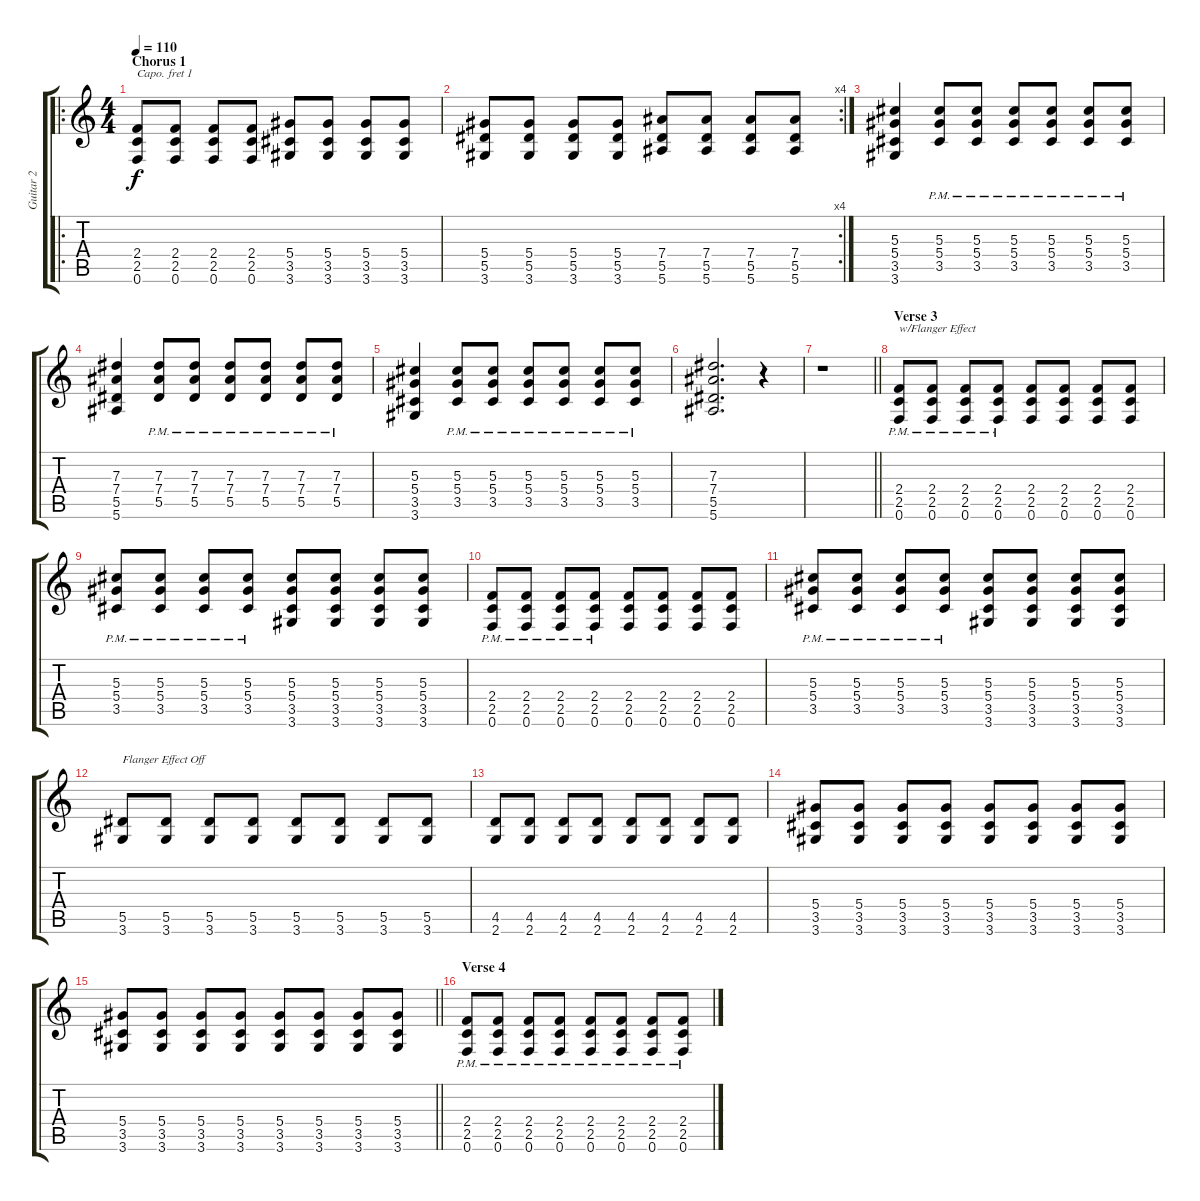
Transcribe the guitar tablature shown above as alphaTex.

\track ("Guitar 2" "Guitar 2") {instrument distortionguitar}
\staff {score tabs}
\capo 1
\tuning (E4 B3 G3 D3 A2 E2) {hide}
\ro
\ts (4 4)
\section ("" "Chorus 1")
\tempo 110
\clef g2
\ks c
(2.4 2.5 0.6).8{dy f balance 4} (2.4 2.5 0.6).8 (2.4 2.5 0.6).8 (2.4 2.5 0.6).8 (5.4 3.5 3.6).8 (5.4 3.5 3.6).8 (5.4 3.5 3.6).8 (5.4 3.5 3.6).8 |
\rc 4
(5.4 5.5 3.6).8 (5.4 5.5 3.6).8 (5.4 5.5 3.6).8 (5.4 5.5 3.6).8 (7.4 5.5 5.6).8 (7.4 5.5 5.6).8 (7.4 5.5 5.6).8 (7.4 5.5 5.6).8 |
(5.3 5.4 3.5 3.6).4{balance 8} (5.3{pm} 5.4{pm} 3.5{pm}).8 (5.3{pm} 5.4{pm} 3.5{pm}).8 (5.3{pm} 5.4{pm} 3.5{pm}).8 (5.3{pm} 5.4{pm} 3.5{pm}).8 (5.3{pm} 5.4{pm} 3.5{pm}).8 (5.3{pm} 5.4{pm} 3.5{pm}).8 |
(7.3 7.4 5.5 5.6).4 (7.3{pm} 7.4{pm} 5.5{pm}).8 (7.3{pm} 7.4{pm} 5.5{pm}).8 (7.3{pm} 7.4{pm} 5.5{pm}).8 (7.3{pm} 7.4{pm} 5.5{pm}).8 (7.3{pm} 7.4{pm} 5.5{pm}).8 (7.3{pm} 7.4{pm} 5.5{pm}).8 |
(5.3 5.4 3.5 3.6).4 (5.3{pm} 5.4{pm} 3.5{pm}).8 (5.3{pm} 5.4{pm} 3.5{pm}).8 (5.3{pm} 5.4{pm} 3.5{pm}).8 (5.3{pm} 5.4{pm} 3.5{pm}).8 (5.3{pm} 5.4{pm} 3.5{pm}).8 (5.3{pm} 5.4{pm} 3.5{pm}).8 |
(7.3 7.4 5.5 5.6).2{d volume 4} r.4 |
\barLineRight lightlight
r.1{volume 14} |
\section ("" "Verse 3")
(2.4{pm} 2.5{pm} 0.6{pm}).8{txt "w/Flanger Effect"} (2.4{pm} 2.5{pm} 0.6{pm}).8 (2.4{pm} 2.5{pm} 0.6{pm}).8 (2.4{pm} 2.5{pm} 0.6{pm}).8 (2.4 2.5 0.6).8 (2.4 2.5 0.6).8 (2.4 2.5 0.6).8 (2.4 2.5 0.6).8 |
(5.3{pm} 5.4{pm} 3.5{pm}).8 (5.3{pm} 5.4{pm} 3.5{pm}).8 (5.3{pm} 5.4{pm} 3.5{pm}).8 (5.3{pm} 5.4{pm} 3.5{pm}).8 (5.3 5.4 3.5 3.6).8 (5.3 5.4 3.5 3.6).8 (5.3 5.4 3.5 3.6).8 (5.3 5.4 3.5 3.6).8 |
(2.4{pm} 2.5{pm} 0.6{pm}).8 (2.4{pm} 2.5{pm} 0.6{pm}).8 (2.4{pm} 2.5{pm} 0.6{pm}).8 (2.4{pm} 2.5{pm} 0.6{pm}).8 (2.4 2.5 0.6).8 (2.4 2.5 0.6).8 (2.4 2.5 0.6).8 (2.4 2.5 0.6).8 |
(5.3{pm} 5.4{pm} 3.5{pm}).8 (5.3{pm} 5.4{pm} 3.5{pm}).8 (5.3{pm} 5.4{pm} 3.5{pm}).8 (5.3{pm} 5.4{pm} 3.5{pm}).8 (5.3 5.4 3.5 3.6).8 (5.3 5.4 3.5 3.6).8 (5.3 5.4 3.5 3.6).8 (5.3 5.4 3.5 3.6).8 |
(5.5 3.6).8{txt "Flanger Effect Off"} (5.5 3.6).8 (5.5 3.6).8 (5.5 3.6).8 (5.5 3.6).8 (5.5 3.6).8 (5.5 3.6).8 (5.5 3.6).8 |
(4.5 2.6).8 (4.5 2.6).8 (4.5 2.6).8 (4.5 2.6).8 (4.5 2.6).8 (4.5 2.6).8 (4.5 2.6).8 (4.5 2.6).8 |
(5.4 3.5 3.6).8 (5.4 3.5 3.6).8 (5.4 3.5 3.6).8 (5.4 3.5 3.6).8 (5.4 3.5 3.6).8 (5.4 3.5 3.6).8 (5.4 3.5 3.6).8 (5.4 3.5 3.6).8 |
\barLineRight lightlight
(5.4 3.5 3.6).8 (5.4 3.5 3.6).8 (5.4 3.5 3.6).8 (5.4 3.5 3.6).8 (5.4 3.5 3.6).8 (5.4 3.5 3.6).8 (5.4 3.5 3.6).8 (5.4 3.5 3.6).8 |
\section ("" "Verse 4")
(2.4{pm} 2.5{pm} 0.6{pm}).8 (2.4{pm} 2.5{pm} 0.6{pm}).8 (2.4{pm} 2.5{pm} 0.6{pm}).8 (2.4{pm} 2.5{pm} 0.6{pm}).8 (2.4{pm} 2.5{pm} 0.6{pm}).8 (2.4{pm} 2.5{pm} 0.6{pm}).8 (2.4{pm} 2.5{pm} 0.6{pm}).8 (2.4{pm} 2.5{pm} 0.6{pm}).8
